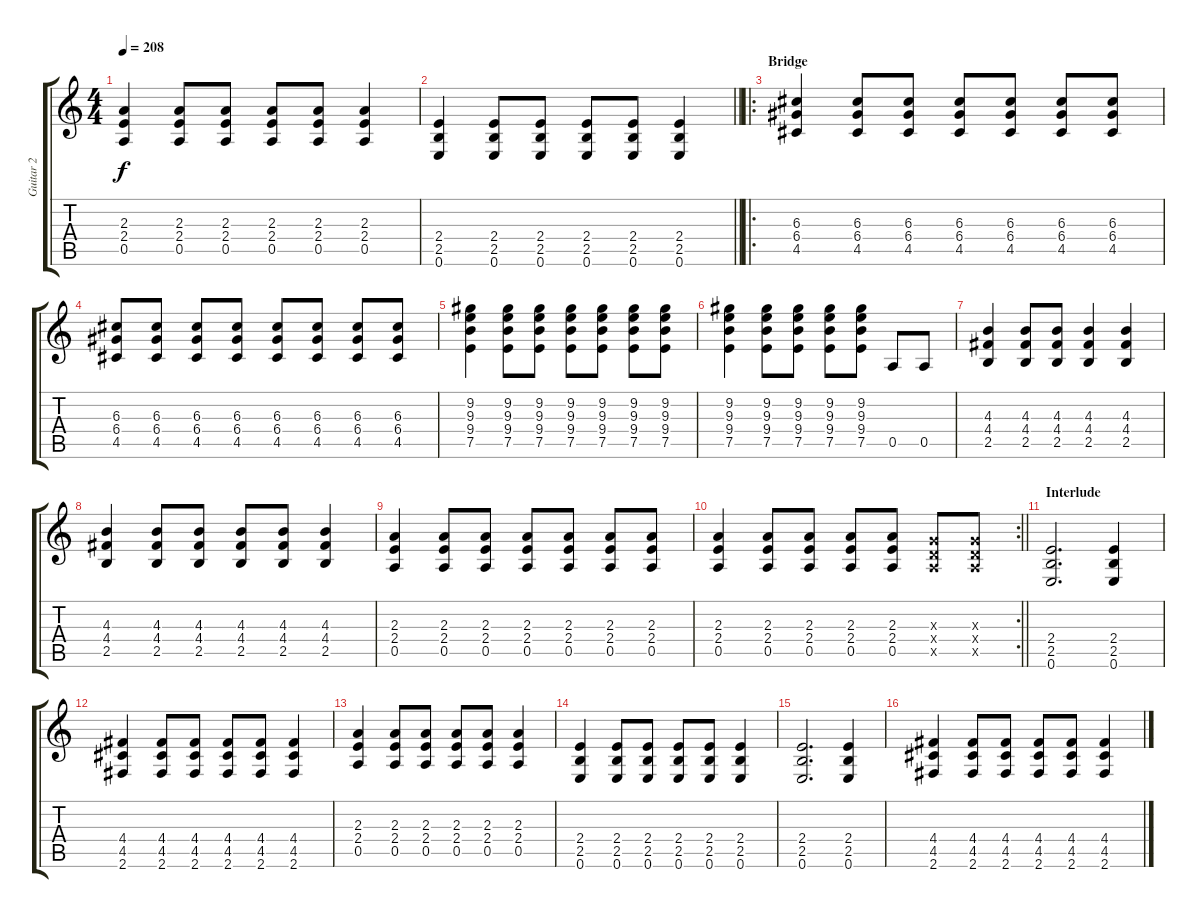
\track ("Guitar 2" "Guitar 2") {instrument distortionguitar}
\staff {score tabs}
\tuning (E4 B3 G3 D3 A2 E2) {hide}
\ts (4 4)
\tempo 208
\clef g2
\ks c
(2.3 2.4 0.5).4{dy f} (2.3 2.4 0.5).8 (2.3 2.4 0.5).8 (2.3 2.4 0.5).8 (2.3 2.4 0.5).8 (2.3 2.4 0.5).4 |
\barLineRight lightlight
(2.4 2.5 0.6).4 (2.4 2.5 0.6).8 (2.4 2.5 0.6).8 (2.4 2.5 0.6).8 (2.4 2.5 0.6).8 (2.4 2.5 0.6).4 |
\ro
\section ("" "Bridge")
(6.3 6.4 4.5).4 (6.3 6.4 4.5).8 (6.3 6.4 4.5).8 (6.3 6.4 4.5).8 (6.3 6.4 4.5).8 (6.3 6.4 4.5).8 (6.3 6.4 4.5).8 |
(6.3 6.4 4.5).8 (6.3 6.4 4.5).8 (6.3 6.4 4.5).8 (6.3 6.4 4.5).8 (6.3 6.4 4.5).8 (6.3 6.4 4.5).8 (6.3 6.4 4.5).8 (6.3 6.4 4.5).8 |
(9.2 9.3 9.4 7.5).4 (9.2 9.3 9.4 7.5).8 (9.2 9.3 9.4 7.5).8 (9.2 9.3 9.4 7.5).8 (9.2 9.3 9.4 7.5).8 (9.2 9.3 9.4 7.5).8 (9.2 9.3 9.4 7.5).8 |
(9.2 9.3 9.4 7.5).4 (9.2 9.3 9.4 7.5).8 (9.2 9.3 9.4 7.5).8 (9.2 9.3 9.4 7.5).8 (9.2 9.3 9.4 7.5).8 0.5.8 0.5.8 |
(4.3 4.4 2.5).4 (4.3 4.4 2.5).8 (4.3 4.4 2.5).8 (4.3 4.4 2.5).4 (4.3 4.4 2.5).4 |
(4.3 4.4 2.5).4 (4.3 4.4 2.5).8 (4.3 4.4 2.5).8 (4.3 4.4 2.5).8 (4.3 4.4 2.5).8 (4.3 4.4 2.5).4 |
(2.3 2.4 0.5).4 (2.3 2.4 0.5).8 (2.3 2.4 0.5).8 (2.3 2.4 0.5).8 (2.3 2.4 0.5).8 (2.3 2.4 0.5).8 (2.3 2.4 0.5).8 |
\rc 2
\barLineRight lightlight
(2.3 2.4 0.5).4 (2.3 2.4 0.5).8 (2.3 2.4 0.5).8 (2.3 2.4 0.5).8 (2.3 2.4 0.5).8 (0.3{x} 0.4{x} 0.5{x}).8 (0.3{x} 0.4{x} 0.5{x}).8 |
\section ("" "Interlude")
(2.4 2.5 0.6).2{d} (2.4 2.5 0.6).4 |
(4.4 4.5 2.6).4 (4.4 4.5 2.6).8 (4.4 4.5 2.6).8 (4.4 4.5 2.6).8 (4.4 4.5 2.6).8 (4.4 4.5 2.6).4 |
(2.3 2.4 0.5).4 (2.3 2.4 0.5).8 (2.3 2.4 0.5).8 (2.3 2.4 0.5).8 (2.3 2.4 0.5).8 (2.3 2.4 0.5).4 |
(2.4 2.5 0.6).4 (2.4 2.5 0.6).8 (2.4 2.5 0.6).8 (2.4 2.5 0.6).8 (2.4 2.5 0.6).8 (2.4 2.5 0.6).4 |
(2.4 2.5 0.6).2{d} (2.4 2.5 0.6).4 |
(4.4 4.5 2.6).4 (4.4 4.5 2.6).8 (4.4 4.5 2.6).8 (4.4 4.5 2.6).8 (4.4 4.5 2.6).8 (4.4 4.5 2.6).4
